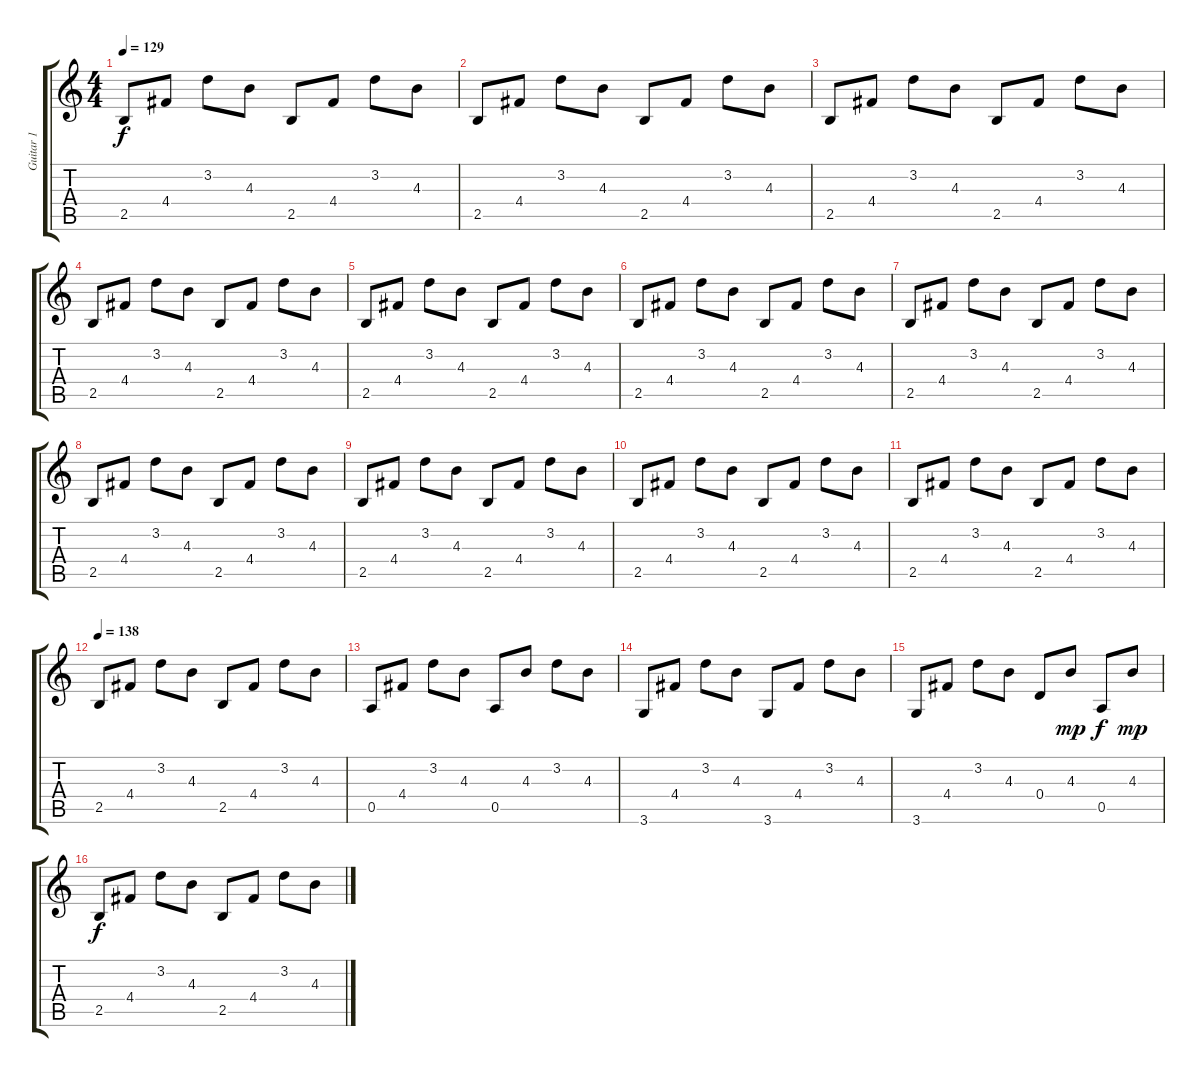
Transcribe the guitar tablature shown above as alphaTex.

\track ("Guitar 1" "Guitar 1") {instrument distortionguitar}
\staff {score tabs}
\tuning (E4 B3 G3 D3 A2 E2) {hide}
\ts (4 4)
\tempo 129
\clef g2
\ks c
2.5.8{dy f} 4.4.8 3.2.8 4.3.8 2.5.8 4.4.8 3.2.8 4.3.8 |
2.5.8 4.4.8 3.2.8 4.3.8 2.5.8 4.4.8 3.2.8 4.3.8 |
2.5.8 4.4.8 3.2.8 4.3.8 2.5.8 4.4.8 3.2.8 4.3.8 |
2.5.8 4.4.8 3.2.8 4.3.8 2.5.8 4.4.8 3.2.8 4.3.8 |
2.5.8 4.4.8 3.2.8 4.3.8 2.5.8 4.4.8 3.2.8 4.3.8 |
2.5.8 4.4.8 3.2.8 4.3.8 2.5.8 4.4.8 3.2.8 4.3.8 |
2.5.8 4.4.8 3.2.8 4.3.8 2.5.8 4.4.8 3.2.8 4.3.8 |
2.5.8 4.4.8 3.2.8 4.3.8 2.5.8 4.4.8 3.2.8 4.3.8 |
2.5.8 4.4.8 3.2.8 4.3.8 2.5.8 4.4.8 3.2.8 4.3.8 |
2.5.8 4.4.8 3.2.8 4.3.8 2.5.8 4.4.8 3.2.8 4.3.8 |
2.5.8 4.4.8 3.2.8 4.3.8 2.5.8 4.4.8 3.2.8 4.3.8 |
\tempo 138
2.5.8 4.4.8 3.2.8 4.3.8 2.5.8 4.4.8 3.2.8 4.3.8 |
0.5.8 4.4.8 3.2.8 4.3.8 0.5.8 4.3.8 3.2.8 4.3.8 |
3.6.8 4.4.8 3.2.8 4.3.8 3.6.8 4.4.8 3.2.8 4.3.8 |
3.6.8 4.4.8 3.2.8 4.3.8 0.4.8 4.3.8{dy mp} 0.5.8{dy f} 4.3.8{dy mp} |
2.5.8{dy f} 4.4.8 3.2.8 4.3.8 2.5.8 4.4.8 3.2.8 4.3.8
